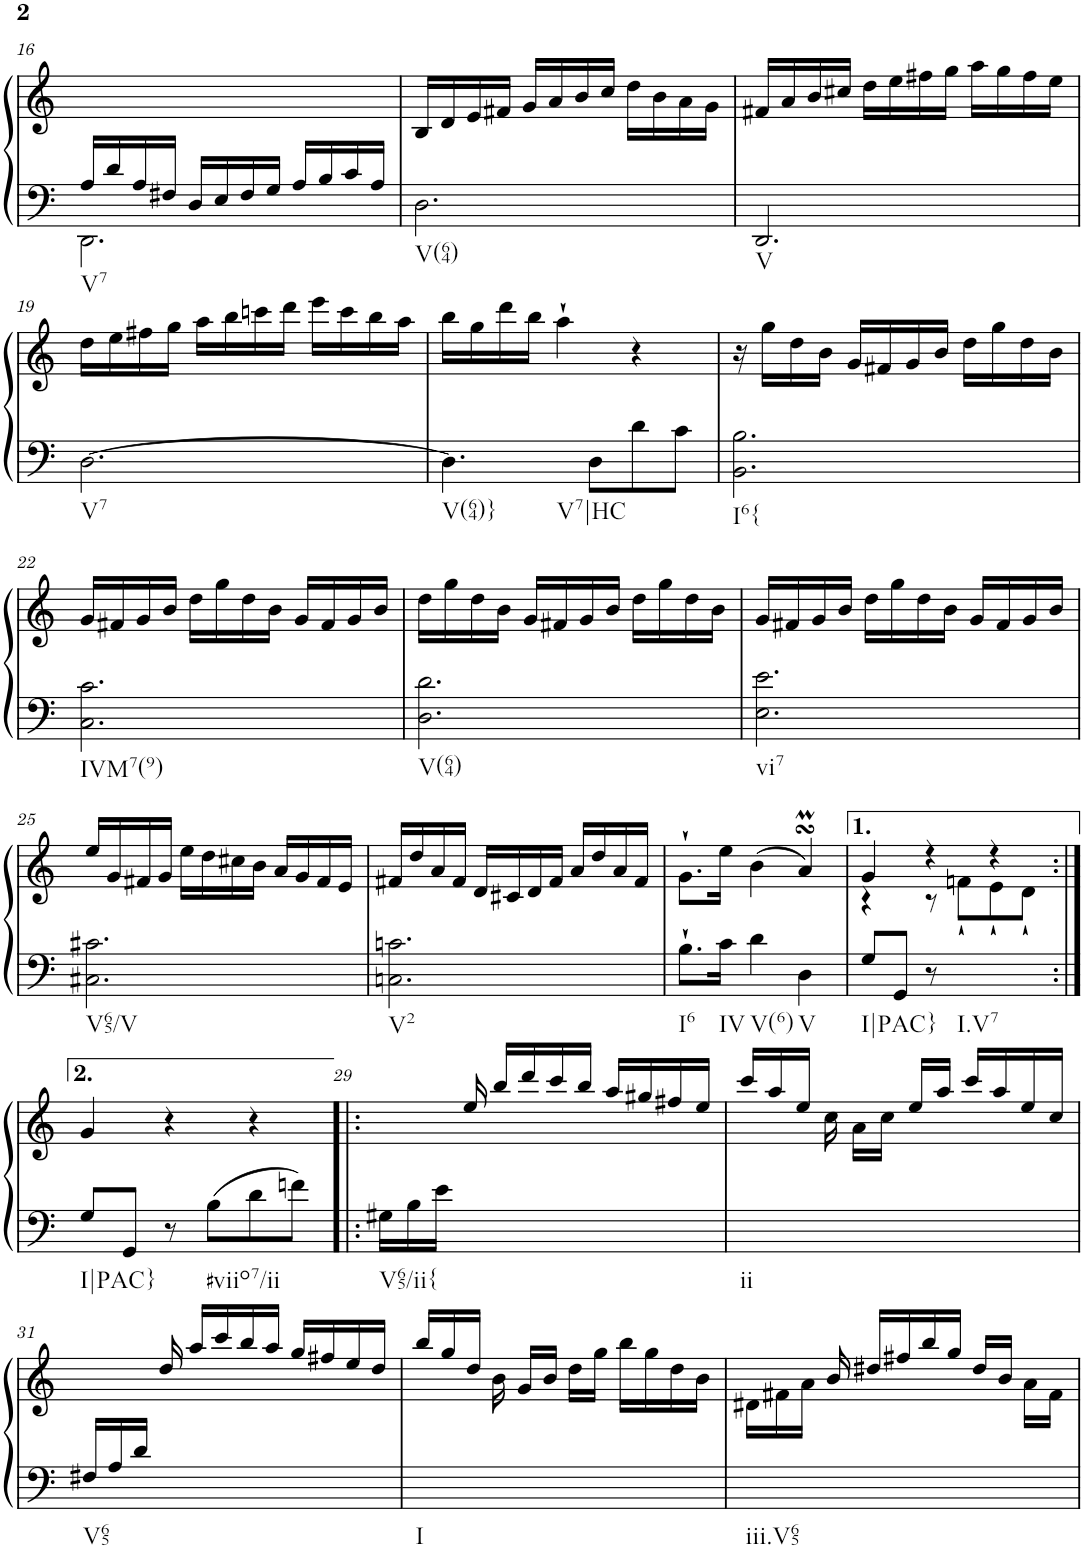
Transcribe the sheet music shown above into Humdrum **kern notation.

**kern	**kern
*part1	*part1
*staff2	*staff1
*I"Harpsichord	*
*I'Hch.	*
!!LO:PB:g=z
*clefF4	*clefG2
*k[]	*k[]
*M3/4	*M3/4
=16	=16
*^	*
!LO:TX:b:t=V7	!	!
16A/LL	2.DD\	2.ryy
16d/	.	.
16A/	.	.
16F#X/JJ	.	.
16D/LL	.	.
16E/	.	.
16F#/	.	.
16G/JJ	.	.
16A/LL	.	.
16B/	.	.
16c/	.	.
16A/JJ	.	.
*v	*v	*
=17	=17
!LO:TX:b:t=V(64)	!
2.D\	16B/LL
.	16d/
.	16e/
.	16f#X/JJ
.	16g/LL
.	16a/
.	16b/
.	16cc/JJ
.	16dd\LL
.	16b\
.	16a\
.	16g\JJ
=18	=18
!LO:TX:b:t=V	!
2.DD/	16f#X/LL
.	16a/
.	16b/
.	16cc#X/JJ
.	16dd\LL
.	16ee\
.	16ff#X\
.	16gg\JJ
.	16aa\LL
.	16gg\
.	16ff#\
.	16ee\JJ
!!LO:LB:g=z
=19	=19
!LO:TX:b:t=V7	!
[2.D\	16dd\LL
.	16ee\
.	16ff#X\
.	16gg\JJ
.	16aa\LL
.	16bb\
.	16cccn\
.	16ddd\JJ
.	16eee\LL
.	16ccc\
.	16bb\
.	16aa\JJ
=20	=20
!LO:TX:b:t=V(64)}	!
!LO:TX:b:t=V7|HC	!
4.D\]	16bb\LL
.	16gg\
.	16ddd\
.	16bb\JJ
.	4aa`\
8D\L	.
8d\	4r
8c\J	.
=21	=21
!LO:TX:b:t=I6{	!
2.BB\ 2.B\	16r
.	16gg\LL
.	16dd\
.	16b\JJ
.	16g/LL
.	16f#X/
.	16g/
.	16b/JJ
.	16dd\LL
.	16gg\
.	16dd\
.	16b\JJ
!!LO:LB:g=z
=22	=22
!LO:TX:b:t=IVM7(9)	!
2.C\ 2.c\	16g/LL
.	16f#X/
.	16g/
.	16b/JJ
.	16dd\LL
.	16gg\
.	16dd\
.	16b\JJ
.	16g/LL
.	16f#/
.	16g/
.	16b/JJ
=23	=23
!LO:TX:b:t=V(64)	!
2.D\ 2.d\	16dd\LL
.	16gg\
.	16dd\
.	16b\JJ
.	16g/LL
.	16f#X/
.	16g/
.	16b/JJ
.	16dd\LL
.	16gg\
.	16dd\
.	16b\JJ
=24	=24
!LO:TX:b:t=vi7	!
2.E\ 2.e\	16g/LL
.	16f#X/
.	16g/
.	16b/JJ
.	16dd\LL
.	16gg\
.	16dd\
.	16b\JJ
.	16g/LL
.	16f#/
.	16g/
.	16b/JJ
!!LO:LB:g=z
=25	=25
!LO:TX:b:t=V65/V	!
2.C#X\ 2.c#X\	16ee/LL
.	16g/
.	16f#X/
.	16g/JJ
.	16ee\LL
.	16dd\
.	16cc#X\
.	16b\JJ
.	16a/LL
.	16g/
.	16f#/
.	16e/JJ
=26	=26
!LO:TX:b:t=V2	!
2.Cn\ 2.cn\	16f#X/LL
.	16dd/
.	16a/
.	16f#/JJ
.	16d/LL
.	16c#X/
.	16d/
.	16f#/JJ
.	16a/LL
.	16dd/
.	16a/
.	16f#/JJ
=27	=27
!LO:TX:b:t=I6	!
8.B`\L	8.g`\L
!LO:TX:b:t=IV	!
16c\Jk	16ee\Jk
!LO:TX:b:t=V(6)	!
4d\	(>4b\
!LO:TX:b:t=V	!
4D\	4asSSSM/)
=28	=28
*	*^
!LO:TX:b:t=I|PAC}	!	!
8G/L	4g/	4r
8GG/J	.	.
8r	4r	8r
!LO:TX:b:t=I.V7	!	!
8ryy	.	8fn`\L
4ryy	4r	8e`\
.	.	8d`\J
!!LO:LB:g=z
=28X1:|!	=28X1:|!	=28X1:|!
!LO:TX:b:t=I|PAC}	!	!
*	*v	*v
8G/L	4g/
8GG/J	.
8r	4r
!LO:TX:b:t=#viio7/ii	!
8B\L	.
8d\	4r
8fn\J	.
=29!|:	=29!|:
*^	*
!LO:TX:b:t=V65/ii{	!	!
16G#X\LL	2.ryy	8.ryy
16B\	.	.
16e\JJ	.	.
2ryy	.	16ee/
.	.	16bb/LL
.	.	16ddd/
.	.	16ccc/
.	.	16bb/JJ
.	.	16aa/LL
.	.	16gg#X/
.	.	16ff#X/
16ryy	.	16ee/JJ
*v	*v	*
=30	=30
!LO:TX:b:t=ii	!
2.ryy	16ccc/LL
.	16aa/
.	16ee/JJ
.	16cc\
.	16a\LL
.	16cc\JJ
.	16ee/LL
.	16aa/JJ
.	16ccc/LL
.	16aa/
.	16ee/
.	16cc/JJ
!!LO:LB:g=z
=31	=31
*^	*
!LO:TX:b:t=V65	!	!
16F#X/LL	2.ryy	8.ryy
16A/	.	.
16d/JJ	.	.
2ryy	.	16dd/
.	.	16aa/LL
.	.	16ccc/
.	.	16bb/
.	.	16aa/JJ
.	.	16gg/LL
.	.	16ff#X/
.	.	16ee/
16ryy	.	16dd/JJ
*v	*v	*
=32	=32
!LO:TX:b:t=I	!
2.ryy	16bb/LL
.	16gg/
.	16dd/JJ
.	16b\
.	16g/LL
.	16b/JJ
.	16dd\LL
.	16gg\JJ
.	16bb\LL
.	16gg\
.	16dd\
.	16b\JJ
=33	=33
!LO:TX:b:t=iii.V65	!
2.ryy	16d#X\LL
.	16f#X\
.	16a\JJ
.	16b/
.	16dd#X/LL
.	16ff#X/
.	16bb/
.	16gg/JJ
.	16dd#/LL
.	16b/JJ
.	16a\LL
.	16f#\JJ
=	=
*-	*-
